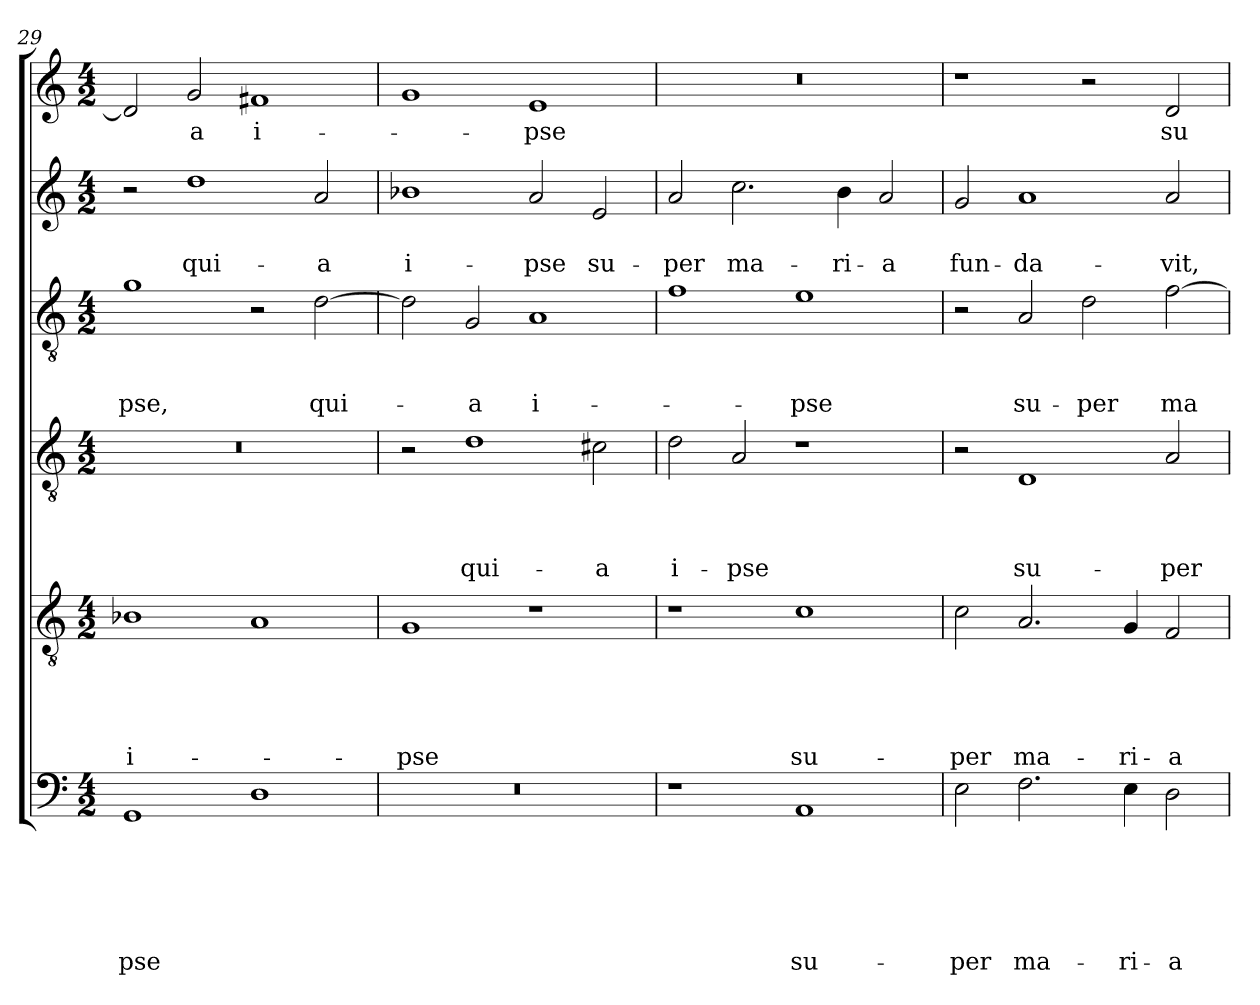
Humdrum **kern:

**kern	**text	**text	**text	**text	**text	**text	**kern	**text	**text	**text	**text	**text	**kern	**text	**text	**text	**text	**kern	**text	**text	**text	**kern	**text	**text	**kern	**text
*part6	*part6	*part6	*part6	*part6	*part6	*part6	*part5	*part5	*part5	*part5	*part5	*part5	*part4	*part4	*part4	*part4	*part4	*part3	*part3	*part3	*part3	*part2	*part2	*part2	*part1	*part1
*staff6	*staff6	*staff6	*staff6	*staff6	*staff6	*staff6	*staff5	*staff5	*staff5	*staff5	*staff5	*staff5	*staff4	*staff4	*staff4	*staff4	*staff4	*staff3	*staff3	*staff3	*staff3	*staff2	*staff2	*staff2	*staff1	*staff1
*clefF4	*	*	*	*	*	*	*clefGv2	*	*	*	*	*	*clefGv2	*	*	*	*	*clefGv2	*	*	*	*clefG2	*	*	*clefG2	*
*k[]	*	*	*	*	*	*	*k[]	*	*	*	*	*	*k[]	*	*	*	*	*k[]	*	*	*	*k[]	*	*	*k[]	*
*C:	*	*	*	*	*	*	*C:	*	*	*	*	*	*C:	*	*	*	*	*C:	*	*	*	*C:	*	*	*C:	*
*M4/2	*	*	*	*	*	*	*M4/2	*	*	*	*	*	*M4/2	*	*	*	*	*M4/2	*	*	*	*M4/2	*	*	*M4/2	*
=29	=29	=29	=29	=29	=29	=29	=29	=29	=29	=29	=29	=29	=29	=29	=29	=29	=29	=29	=29	=29	=29	=29	=29	=29	=29	=29
!	!	!	!	!	!	!LO:LY:b	!	!	!	!	!	!LO:LY:b	!	!	!	!	!	!	!	!	!LO:LY:b	!	!	!	!	!
1GG	.	.	.	.	.	-pse	1B-X	.	.	.	.	i-	0r	.	.	.	.	1g	.	.	-pse,	2r	.	.	2d/]	.
!	!	!	!	!	!	!	!	!	!	!	!	!	!	!	!	!	!	!	!	!	!	!	!	!LO:LY:b	!	!LO:LY:b
.	.	.	.	.	.	.	.	.	.	.	.	.	.	.	.	.	.	.	.	.	.	1dd	.	qui-	2g/	-a
!	!	!	!	!	!	!	!	!	!	!	!	!	!	!	!	!	!	!	!	!	!	!	!	!	!	!LO:LY:b
1D	.	.	.	.	.	.	1A	.	.	.	.	.	.	.	.	.	.	2r	.	.	.	.	.	.	1f#X	i-
!	!	!	!	!	!	!	!	!	!	!	!	!	!	!	!	!	!	!	!	!	!LO:LY:b	!	!	!LO:LY:b	!	!
.	.	.	.	.	.	.	.	.	.	.	.	.	.	.	.	.	.	[2d\	.	.	qui-	2a/	.	-a	.	.
=30	=30	=30	=30	=30	=30	=30	=30	=30	=30	=30	=30	=30	=30	=30	=30	=30	=30	=30	=30	=30	=30	=30	=30	=30	=30	=30
!	!	!	!	!	!	!	!	!	!	!	!	!LO:LY:b	!	!	!	!	!	!	!	!	!	!	!	!LO:LY:b	!	!
0r	.	.	.	.	.	.	1G	.	.	.	.	-pse	2r	.	.	.	.	2d\]	.	.	.	1b-X	.	i-	1g	.
!	!	!	!	!	!	!	!	!	!	!	!	!	!	!	!	!	!LO:LY:b	!	!	!	!LO:LY:b	!	!	!	!	!
.	.	.	.	.	.	.	.	.	.	.	.	.	1d	.	.	.	qui-	2G/	.	.	-a	.	.	.	.	.
!	!	!	!	!	!	!	!	!	!	!	!	!	!	!	!	!	!	!	!	!	!LO:LY:b	!	!	!LO:LY:b	!	!LO:LY:b
.	.	.	.	.	.	.	1r	.	.	.	.	.	.	.	.	.	.	1A	.	.	i-	2a/	.	-pse	1e	-pse
!	!	!	!	!	!	!	!	!	!	!	!	!	!	!	!	!	!LO:LY:b	!	!	!	!	!	!	!LO:LY:b	!	!
.	.	.	.	.	.	.	.	.	.	.	.	.	2c#X\	.	.	.	-a	.	.	.	.	2e/	.	su-	.	.
!!LO:LB:g=z
=31	=31	=31	=31	=31	=31	=31	=31	=31	=31	=31	=31	=31	=31	=31	=31	=31	=31	=31	=31	=31	=31	=31	=31	=31	=31	=31
!	!	!	!	!	!	!	!	!	!	!	!	!	!	!	!	!	!LO:LY:b	!	!	!	!	!	!	!LO:LY:b	!	!
1r	.	.	.	.	.	.	1r	.	.	.	.	.	2d\	.	.	.	i-	1f	.	.	.	2a/	.	-per	0r	.
!	!	!	!	!	!	!	!	!	!	!	!	!	!	!	!	!	!LO:LY:b	!	!	!	!	!	!	!LO:LY:b	!	!
.	.	.	.	.	.	.	.	.	.	.	.	.	2A/	.	.	.	-pse	.	.	.	.	2.cc\	.	ma-	.	.
!	!	!	!	!	!	!LO:LY:b	!	!	!	!	!	!LO:LY:b	!	!	!	!	!	!	!	!	!LO:LY:b	!	!	!	!	!
1AA	.	.	.	.	.	su-	1c	.	.	.	.	su-	1r	.	.	.	.	1e	.	.	-pse	.	.	.	.	.
!	!	!	!	!	!	!	!	!	!	!	!	!	!	!	!	!	!	!	!	!	!	!	!	!LO:LY:b	!	!
.	.	.	.	.	.	.	.	.	.	.	.	.	.	.	.	.	.	.	.	.	.	4b\	.	-ri-	.	.
!	!	!	!	!	!	!	!	!	!	!	!	!	!	!	!	!	!	!	!	!	!	!	!	!LO:LY:b	!	!
.	.	.	.	.	.	.	.	.	.	.	.	.	.	.	.	.	.	.	.	.	.	2a/	.	-a	.	.
=32	=32	=32	=32	=32	=32	=32	=32	=32	=32	=32	=32	=32	=32	=32	=32	=32	=32	=32	=32	=32	=32	=32	=32	=32	=32	=32
!	!	!	!	!	!	!LO:LY:b	!	!	!	!	!	!LO:LY:b	!	!	!	!	!	!	!	!	!	!	!	!LO:LY:b	!	!
2E\	.	.	.	.	.	-per	2c\	.	.	.	.	-per	2r	.	.	.	.	2r	.	.	.	2g/	.	fun-	1r	.
!	!	!	!	!	!	!LO:LY:b	!	!	!	!	!	!LO:LY:b	!	!	!	!	!LO:LY:b	!	!	!	!LO:LY:b	!	!	!LO:LY:b	!	!
2.F\	.	.	.	.	.	ma-	2.A/	.	.	.	.	ma-	1D	.	.	.	su-	2A/	.	.	su-	1a	.	-da-	.	.
!	!	!	!	!	!	!	!	!	!	!	!	!	!	!	!	!	!	!	!	!	!LO:LY:b	!	!	!	!	!
.	.	.	.	.	.	.	.	.	.	.	.	.	.	.	.	.	.	2d\	.	.	-per	.	.	.	2r	.
!	!	!	!	!	!	!LO:LY:b	!	!	!	!	!	!LO:LY:b	!	!	!	!	!	!	!	!	!	!	!	!	!	!
4E\	.	.	.	.	.	-ri-	4G/	.	.	.	.	-ri-	.	.	.	.	.	.	.	.	.	.	.	.	.	.
!	!	!	!	!	!	!LO:LY:b	!	!	!	!	!	!LO:LY:b	!	!	!	!	!LO:LY:b	!	!	!	!LO:LY:b	!	!	!LO:LY:b	!	!LO:LY:b
2D\	.	.	.	.	.	-a	2F/	.	.	.	.	-a	2A/	.	.	.	-per	[2f\	.	.	ma-	2a/	.	-vit,	2d/	su-
=	=	=	=	=	=	=	=	=	=	=	=	=	=	=	=	=	=	=	=	=	=	=	=	=	=	=
*-	*-	*-	*-	*-	*-	*-	*-	*-	*-	*-	*-	*-	*-	*-	*-	*-	*-	*-	*-	*-	*-	*-	*-	*-	*-	*-
